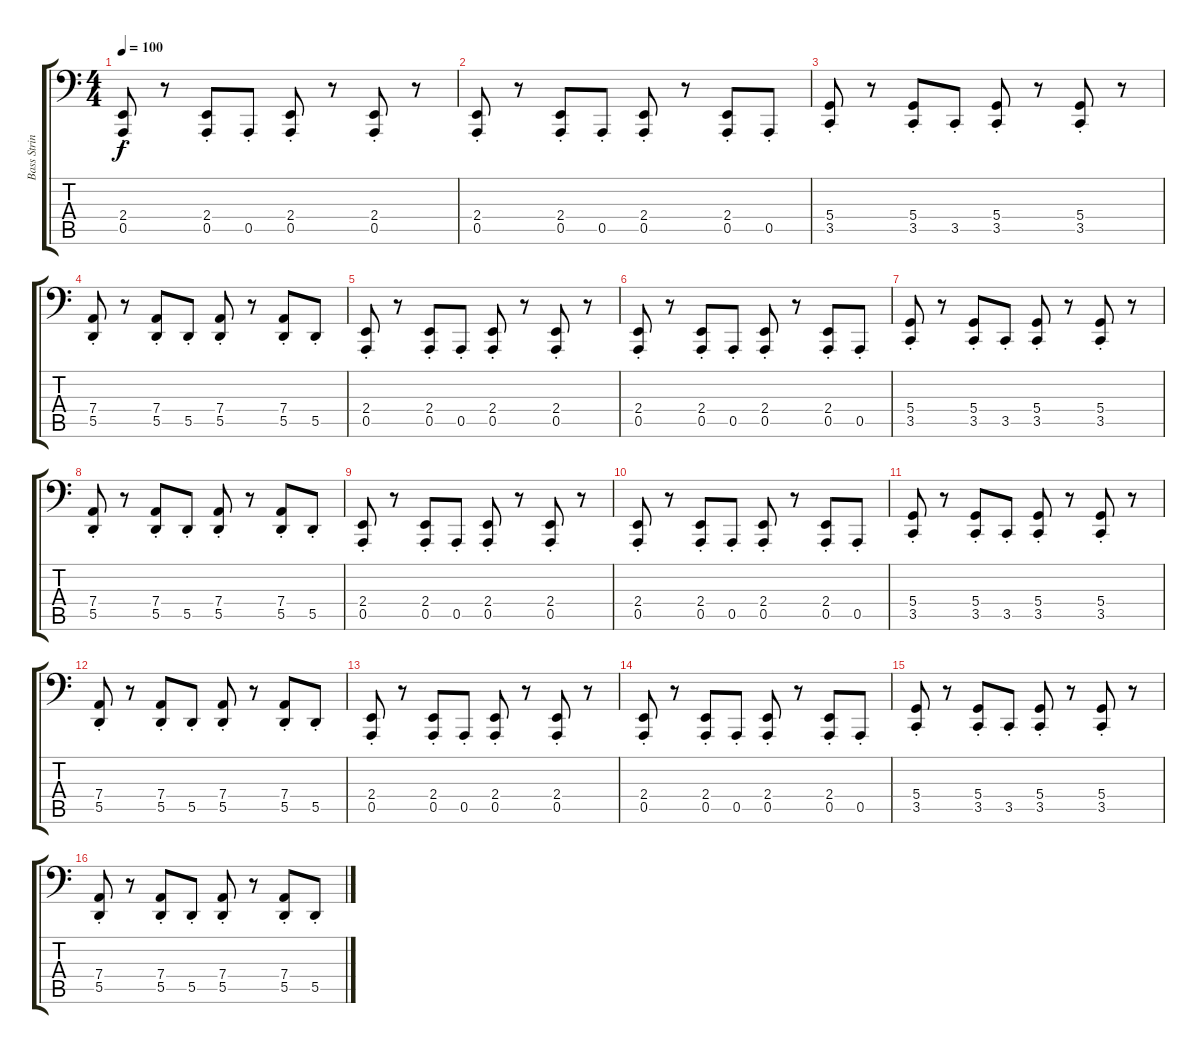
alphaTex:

\track ("Bass Strings" "Bass Strin") {instrument stringensemble1}
\staff {score tabs}
\tuning (E3 B2 G2 D2 A1 E1) {hide}
\ts (4 4)
\tempo 100
\clef f4
\ks aminor
(2.4{st} 0.5{st}).8{dy f} r.8 (2.4{st} 0.5{st}).8 0.5{st}.8 (2.4{st} 0.5{st}).8 r.8 (2.4{st} 0.5{st}).8 r.8 |
(2.4{st} 0.5{st}).8 r.8 (2.4{st} 0.5{st}).8 0.5{st}.8 (2.4{st} 0.5{st}).8 r.8 (2.4{st} 0.5{st}).8 0.5{st}.8 |
(5.4{st} 3.5{st}).8 r.8 (5.4{st} 3.5{st}).8 3.5{st}.8 (5.4{st} 3.5{st}).8 r.8 (5.4{st} 3.5{st}).8 r.8 |
(7.4{st} 5.5{st}).8 r.8 (7.4{st} 5.5{st}).8 5.5{st}.8 (7.4{st} 5.5{st}).8 r.8 (7.4{st} 5.5{st}).8 5.5{st}.8 |
(2.4{st} 0.5{st}).8 r.8 (2.4{st} 0.5{st}).8 0.5{st}.8 (2.4{st} 0.5{st}).8 r.8 (2.4{st} 0.5{st}).8 r.8 |
(2.4{st} 0.5{st}).8 r.8 (2.4{st} 0.5{st}).8 0.5{st}.8 (2.4{st} 0.5{st}).8 r.8 (2.4{st} 0.5{st}).8 0.5{st}.8 |
(5.4{st} 3.5{st}).8 r.8 (5.4{st} 3.5{st}).8 3.5{st}.8 (5.4{st} 3.5{st}).8 r.8 (5.4{st} 3.5{st}).8 r.8 |
(7.4{st} 5.5{st}).8 r.8 (7.4{st} 5.5{st}).8 5.5{st}.8 (7.4{st} 5.5{st}).8 r.8 (7.4{st} 5.5{st}).8 5.5{st}.8 |
(2.4{st} 0.5{st}).8 r.8 (2.4{st} 0.5{st}).8 0.5{st}.8 (2.4{st} 0.5{st}).8 r.8 (2.4{st} 0.5{st}).8 r.8 |
(2.4{st} 0.5{st}).8 r.8 (2.4{st} 0.5{st}).8 0.5{st}.8 (2.4{st} 0.5{st}).8 r.8 (2.4{st} 0.5{st}).8 0.5{st}.8 |
(5.4{st} 3.5{st}).8 r.8 (5.4{st} 3.5{st}).8 3.5{st}.8 (5.4{st} 3.5{st}).8 r.8 (5.4{st} 3.5{st}).8 r.8 |
(7.4{st} 5.5{st}).8 r.8 (7.4{st} 5.5{st}).8 5.5{st}.8 (7.4{st} 5.5{st}).8 r.8 (7.4{st} 5.5{st}).8 5.5{st}.8 |
(2.4{st} 0.5{st}).8 r.8 (2.4{st} 0.5{st}).8 0.5{st}.8 (2.4{st} 0.5{st}).8 r.8 (2.4{st} 0.5{st}).8 r.8 |
(2.4{st} 0.5{st}).8 r.8 (2.4{st} 0.5{st}).8 0.5{st}.8 (2.4{st} 0.5{st}).8 r.8 (2.4{st} 0.5{st}).8 0.5{st}.8 |
(5.4{st} 3.5{st}).8 r.8 (5.4{st} 3.5{st}).8 3.5{st}.8 (5.4{st} 3.5{st}).8 r.8 (5.4{st} 3.5{st}).8 r.8 |
(7.4{st} 5.5{st}).8 r.8 (7.4{st} 5.5{st}).8 5.5{st}.8 (7.4{st} 5.5{st}).8 r.8 (7.4{st} 5.5{st}).8 5.5{st}.8
